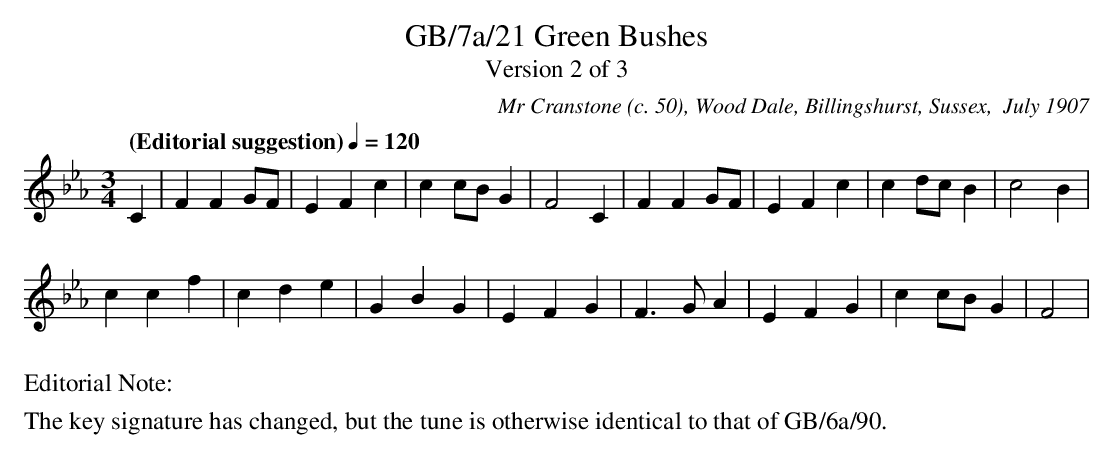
X:1
T:GB/7a/21 Green Bushes
T:Version 2 of 3
C:Mr Cranstone (c. 50), Wood Dale, Billingshurst, Sussex,  July 1907
L:1/4
Q:"(Editorial suggestion)" 1/4=120
M:3/4
K:Fdor
C | F F G/F/ | E F c | c c/B/ G | F2 C | F F G/F/ | E F c | c d/c/ B | c2 B |
c c f | c d e | G B G | E F G | F3/2 G/ A | E F G | c c/B/ G | F2 |
